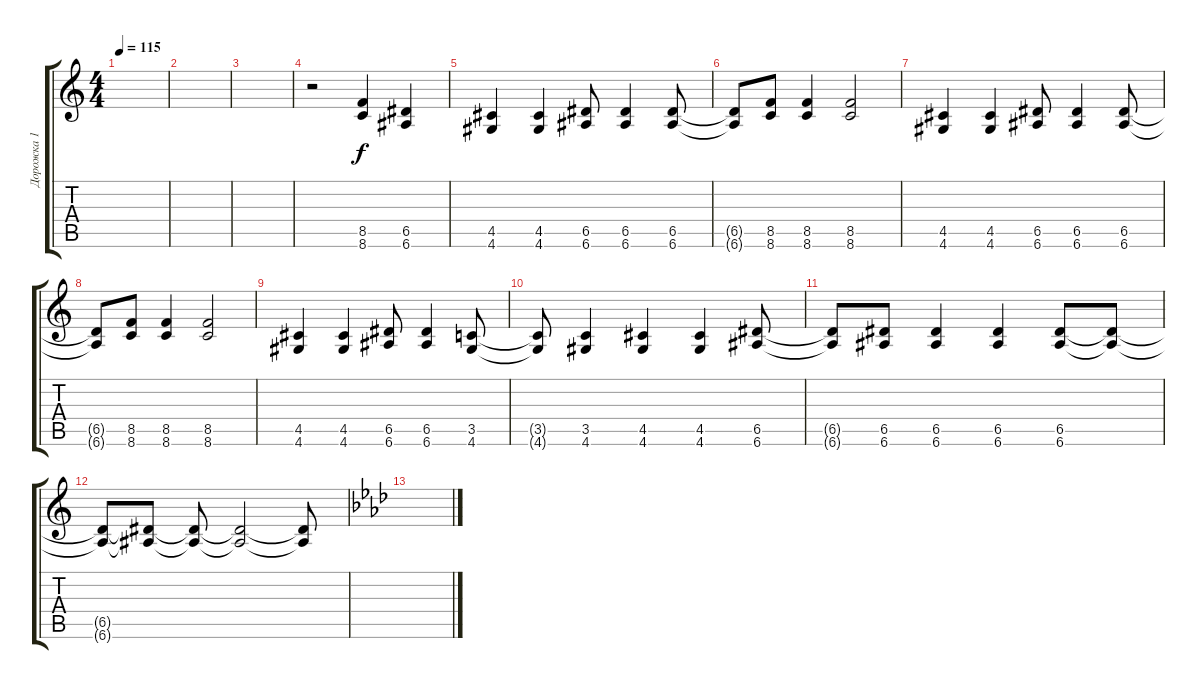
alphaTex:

\track ("Дорожка 1" "Дорожка 1") {instrument overdrivenguitar}
\staff {score tabs}
\tuning (E4 B3 G3 D3 A2 E2) {hide}
\ts (4 4)
\tempo 115
\clef g2
\ks c
|
|
|
r.2 (8.5 8.6).4 (6.5 6.6).4 |
(4.5 4.6).4 (4.5 4.6).4 (6.5 6.6).8 (6.5 6.6).4 (6.5 6.6).8 |
(6.5{t} 6.6{t}).8 (8.5 8.6).8 (8.5 8.6).4 (8.5 8.6).2 |
(4.5 4.6).4 (4.5 4.6).4 (6.5 6.6).8 (6.5 6.6).4 (6.5 6.6).8 |
(6.5{t} 6.6{t}).8 (8.5 8.6).8 (8.5 8.6).4 (8.5 8.6).2 |
(4.5 4.6).4 (4.5 4.6).4 (6.5 6.6).8 (6.5 6.6).4 (3.5 4.6).8 |
(3.5{t} 4.6{t}).8 (3.5 4.6).4 (4.5 4.6).4 (4.5 4.6).4 (6.5 6.6).8 |
(6.5{t} 6.6{t}).8 (6.5 6.6).8 (6.5 6.6).4 (6.5 6.6).4 (6.5 6.6).8 (6.5{t} 6.6{t}).8 |
(6.5{t} 6.6{t}).8 (6.5{t} 6.6{t}).8 (6.5{t} 6.6{t}).8 (6.5{t} 6.6{t}).2 (6.5{t} 6.6{t}).8 |
\ks ab
